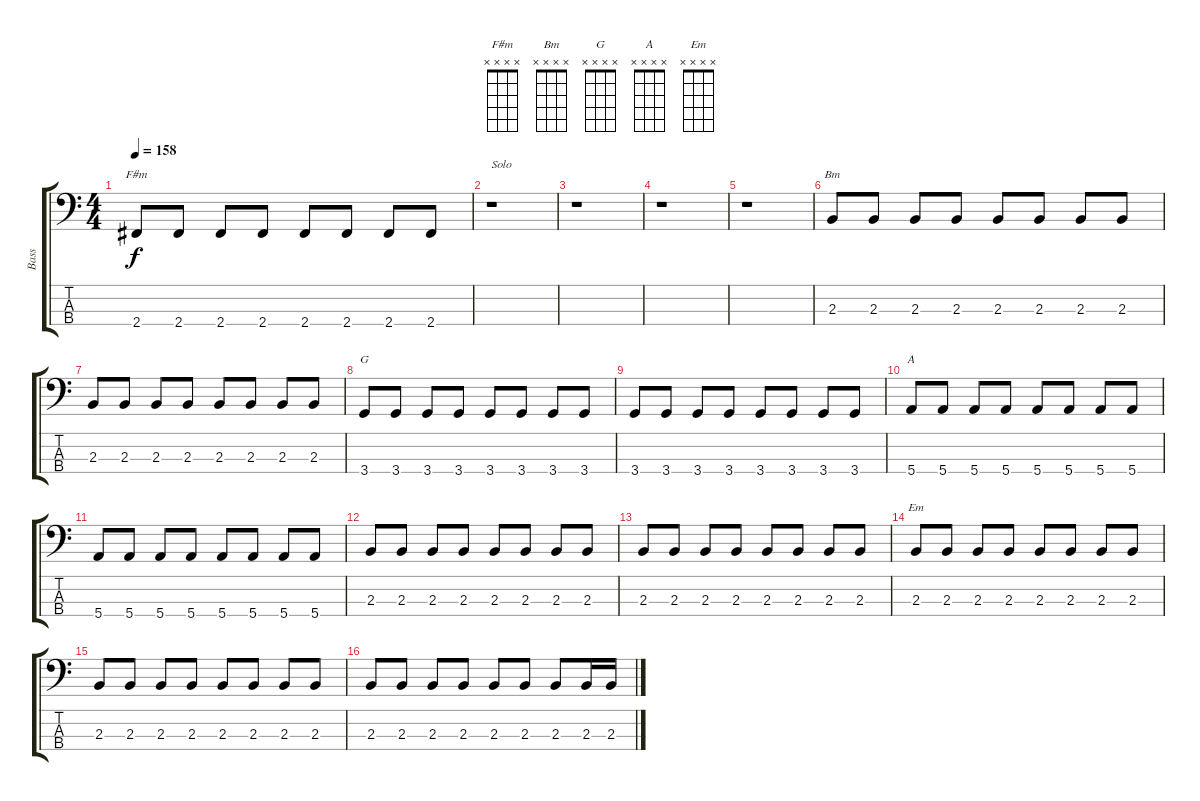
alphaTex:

\track ("Bass" "Bass") {instrument electricbassfinger}
\staff {score tabs}
\tuning (G2 D2 A1 E1) {hide}
\chord ("F#m" x x x x) {firstfret 0}
\chord ("Bm" x x x x) {firstfret 0}
\chord ("G" x x x x) {firstfret 0}
\chord ("A" x x x x) {firstfret 0}
\chord ("Em" x x x x) {firstfret 0}
\ts (4 4)
\tempo 158
\clef f4
\ks c
2.4.8{ch "F#m" dy f} 2.4.8 2.4.8 2.4.8 2.4.8 2.4.8 2.4.8 2.4.8 |
r.1{txt "Solo"} |
r.1 |
r.1 |
r.1 |
2.3.8{ch "Bm"} 2.3.8 2.3.8 2.3.8 2.3.8 2.3.8 2.3.8 2.3.8 |
2.3.8 2.3.8 2.3.8 2.3.8 2.3.8 2.3.8 2.3.8 2.3.8 |
3.4.8{ch "G"} 3.4.8 3.4.8 3.4.8 3.4.8 3.4.8 3.4.8 3.4.8 |
3.4.8 3.4.8 3.4.8 3.4.8 3.4.8 3.4.8 3.4.8 3.4.8 |
5.4.8{ch "A"} 5.4.8 5.4.8 5.4.8 5.4.8 5.4.8 5.4.8 5.4.8 |
5.4.8 5.4.8 5.4.8 5.4.8 5.4.8 5.4.8 5.4.8 5.4.8 |
2.3.8 2.3.8 2.3.8 2.3.8 2.3.8 2.3.8 2.3.8 2.3.8 |
2.3.8 2.3.8 2.3.8 2.3.8 2.3.8 2.3.8 2.3.8 2.3.8 |
2.3.8{ch "Em"} 2.3.8 2.3.8 2.3.8 2.3.8 2.3.8 2.3.8 2.3.8 |
2.3.8 2.3.8 2.3.8 2.3.8 2.3.8 2.3.8 2.3.8 2.3.8 |
2.3.8 2.3.8 2.3.8 2.3.8 2.3.8 2.3.8 2.3.8 2.3.16 2.3.16
